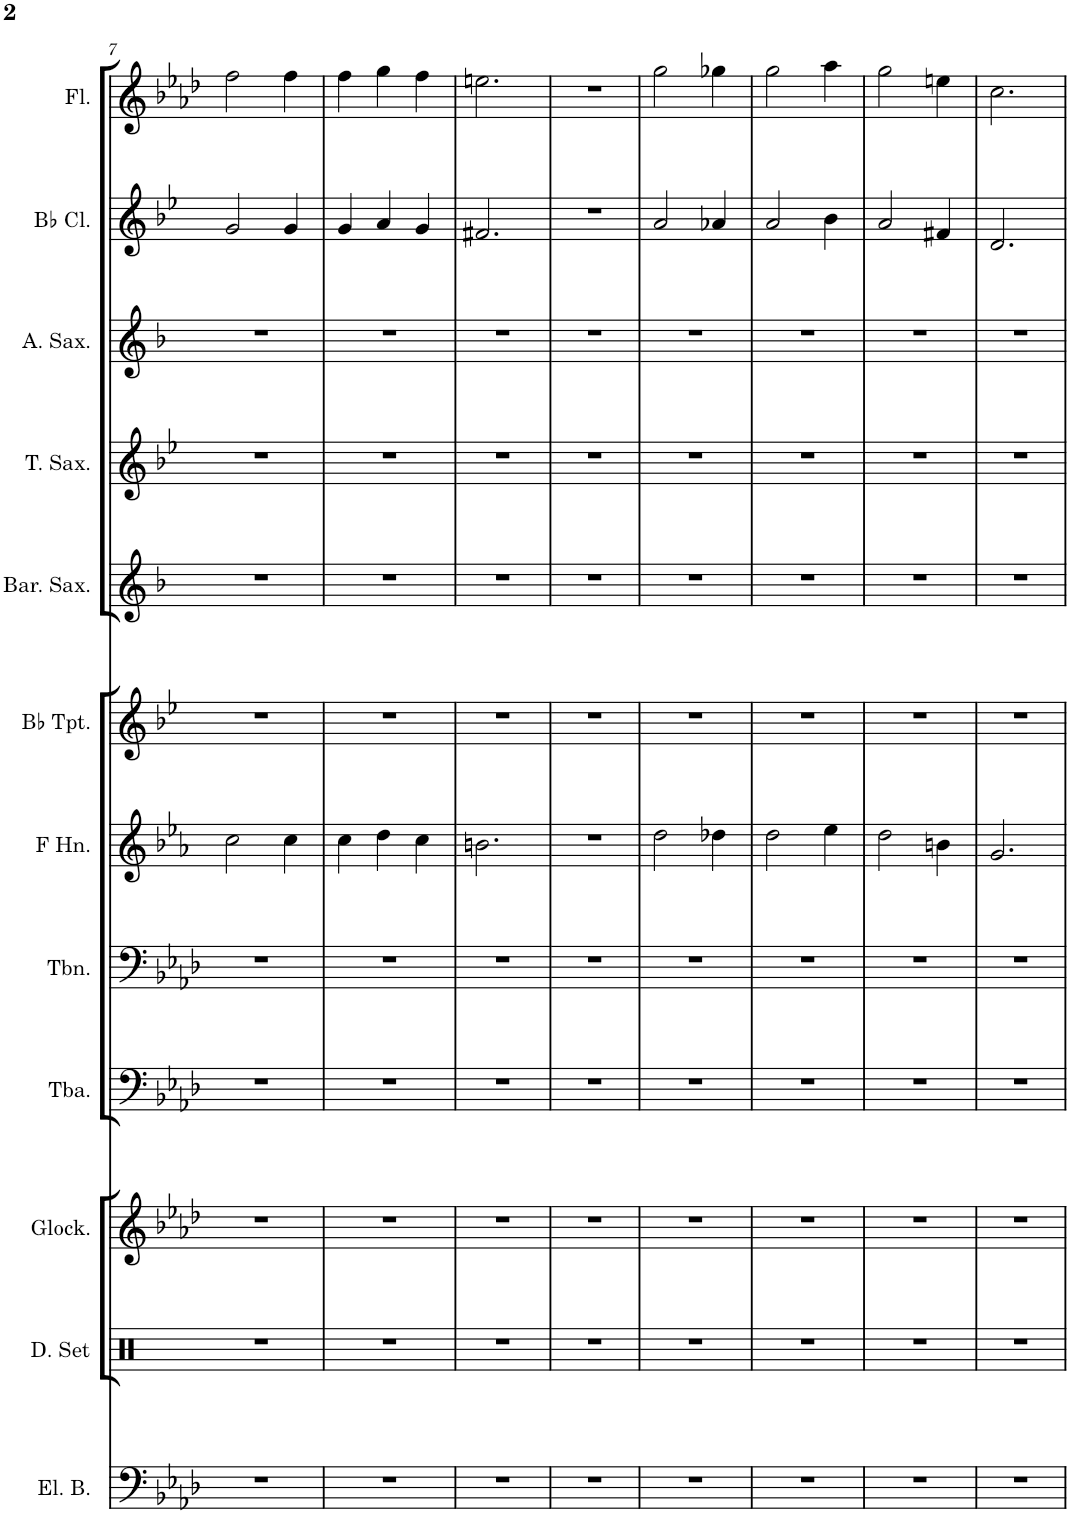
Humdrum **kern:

**kern	**kern	**kern	**kern	**kern	**kern	**kern	**kern	**kern	**kern	**kern	**kern
*part12	*part11	*part10	*part9	*part8	*part7	*part6	*part5	*part4	*part3	*part2	*part1
*staff12	*staff11	*staff10	*staff9	*staff8	*staff7	*staff6	*staff5	*staff4	*staff3	*staff2	*staff1
*I"Electric Bass	*I"Drumset	*I"Glockenspiel	*I"Tuba	*I"Trombone	*I"Horn in F	*I"Bb Trumpet	*I"Baritone Saxophone	*I"Tenor Saxophone	*I"Alto Saxophone	*I"Bb Clarinet	*I"Flute
*I'El. B.	*I'D. Set	*I'Glock.	*I'Tba.	*I'Tbn.	*	*I'Bb Tpt.	*I'Bar. Sax.	*I'T. Sax.	*I'A. Sax.	*I'Bb Cl.	*I'Fl.
!!LO:PB:g=z
*clefF4	*clefX	*clefG2	*clefF4	*clefF4	*clefG2	*clefG2	*clefG2	*clefG2	*clefG2	*clefG2	*clefG2
*Trd7c12	*	*Trd-14c-24	*	*	*Trd4c7	*Trd1c2	*Trd12c21	*Trd8c14	*Trd5c9	*Trd1c2	*
*k[b-e-a-d-]	*k[]	*k[b-e-a-d-]	*k[b-e-a-d-]	*k[b-e-a-d-]	*k[b-e-a-]	*k[b-e-]	*k[b-]	*k[b-e-]	*k[b-]	*k[b-e-]	*k[b-e-a-d-]
*M3/4	*M3/4	*M3/4	*M3/4	*M3/4	*M3/4	*M3/4	*M3/4	*M3/4	*M3/4	*M3/4	*M3/4
=7	=7	=7	=7	=7	=7	=7	=7	=7	=7	=7	=7
2.r	2.r	2.r	2.r	2.r	2cc\	2.r	2.r	2.r	2.r	2g/	2ff\
.	.	.	.	.	4cc\	.	.	.	.	4g/	4ff\
=8	=8	=8	=8	=8	=8	=8	=8	=8	=8	=8	=8
2.r	2.r	2.r	2.r	2.r	4cc\	2.r	2.r	2.r	2.r	4g/	4ff\
.	.	.	.	.	4dd\	.	.	.	.	4a/	4gg\
.	.	.	.	.	4cc\	.	.	.	.	4g/	4ff\
=9	=9	=9	=9	=9	=9	=9	=9	=9	=9	=9	=9
2.r	2.r	2.r	2.r	2.r	2.bn\	2.r	2.r	2.r	2.r	2.f#X/	2.een\
=10	=10	=10	=10	=10	=10	=10	=10	=10	=10	=10	=10
2.r	2.r	2.r	2.r	2.r	2.r	2.r	2.r	2.r	2.r	2.r	2.r
=11	=11	=11	=11	=11	=11	=11	=11	=11	=11	=11	=11
2.r	2.r	2.r	2.r	2.r	2dd\	2.r	2.r	2.r	2.r	2a/	2gg\
.	.	.	.	.	4dd-X\	.	.	.	.	4a-X/	4gg-X\
=12	=12	=12	=12	=12	=12	=12	=12	=12	=12	=12	=12
2.r	2.r	2.r	2.r	2.r	2dd\	2.r	2.r	2.r	2.r	2a/	2gg\
.	.	.	.	.	4ee-\	.	.	.	.	4b-\	4aa-\
=13	=13	=13	=13	=13	=13	=13	=13	=13	=13	=13	=13
2.r	2.r	2.r	2.r	2.r	2dd\	2.r	2.r	2.r	2.r	2a/	2gg\
.	.	.	.	.	4bn\	.	.	.	.	4f#X/	4een\
=14	=14	=14	=14	=14	=14	=14	=14	=14	=14	=14	=14
2.r	2.r	2.r	2.r	2.r	2.g/	2.r	2.r	2.r	2.r	2.d/	2.cc\
=	=	=	=	=	=	=	=	=	=	=	=
*-	*-	*-	*-	*-	*-	*-	*-	*-	*-	*-	*-
